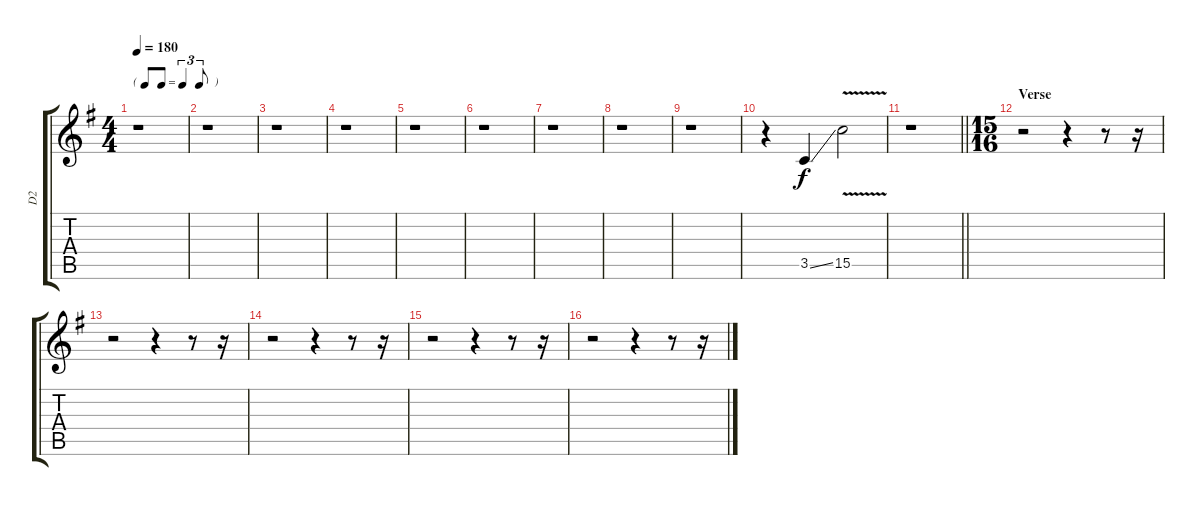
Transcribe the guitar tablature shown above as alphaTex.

\track ("D2" "D2") {instrument distortionguitar}
\staff {score tabs}
\tuning (E4 B3 G3 D3 A2 E2) {hide}
\ts (4 4)
\tf triplet8th
\tempo 180
\clef g2
\ks g
r.1{dy f instrument distortionguitar} |
r.1 |
r.1 |
r.1 |
r.1 |
r.1 |
r.1 |
r.1 |
r.1 |
r.4 3.5{ss}.4 15.5{v}.2 |
\barLineRight lightlight
r.1 |
\ts (15 16)
\section ("" "Verse")
r.2 r.4 r.8 r.16 |
r.2 r.4 r.8 r.16 |
r.2 r.4 r.8 r.16 |
r.2 r.4 r.8 r.16 |
r.2 r.4 r.8 r.16
